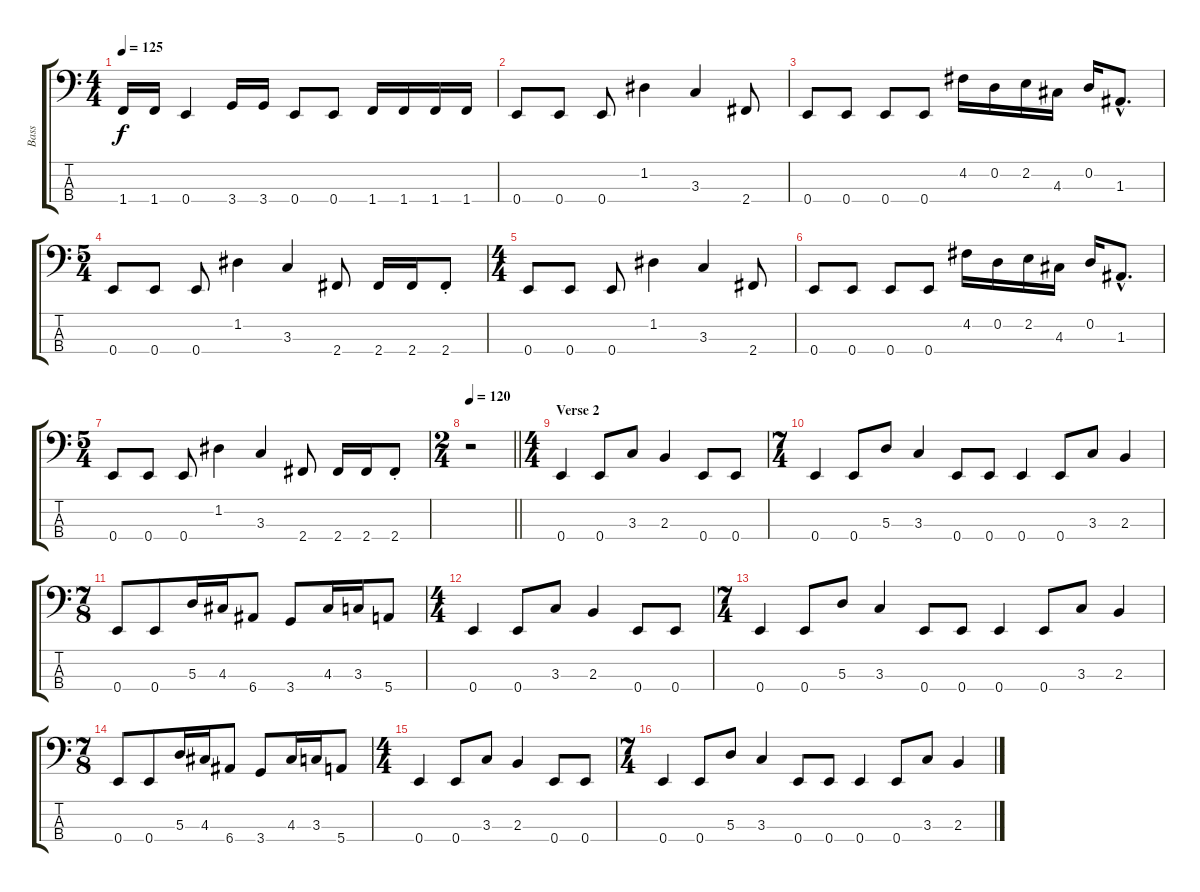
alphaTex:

\track ("Bass" "Bass") {instrument electricbassfinger}
\staff {score tabs}
\tuning (G2 D2 A1 E1) {hide}
\ts (4 4)
\tempo 125
\clef f4
\ks c
1.4.16{dy f} 1.4.16 0.4.4 3.4.16 3.4.16 0.4.8 0.4.8 1.4.16 1.4.16 1.4.16 1.4.16 |
0.4.8 0.4.8 0.4.8 1.2.4 3.3.4 2.4.8 |
0.4.8 0.4.8 0.4.8 0.4.8 4.2.16 0.2.16 2.2.16 4.3.16 0.2.16 1.3{hac}.8{d} |
\ts (5 4)
0.4.8 0.4.8 0.4.8 1.2.4 3.3.4 2.4.8 2.4.16 2.4.16 2.4{st}.8 |
\ts (4 4)
0.4.8 0.4.8 0.4.8 1.2.4 3.3.4 2.4.8 |
0.4.8 0.4.8 0.4.8 0.4.8 4.2.16 0.2.16 2.2.16 4.3.16 0.2.16 1.3{hac}.8{d} |
\ts (5 4)
0.4.8 0.4.8 0.4.8 1.2.4 3.3.4 2.4.8 2.4.16 2.4.16 2.4{st}.8 |
\ts (2 4)
\tempo 120
\barLineRight lightlight
r.2 |
\ts (4 4)
\section ("" "Verse 2")
0.4.4 0.4.8 3.3.8 2.3.4 0.4.8 0.4.8 |
\ts (7 4)
0.4.4 0.4.8 5.3.8 3.3.4 0.4.8 0.4.8 0.4.4 0.4.8 3.3.8 2.3.4 |
\ts (7 8)
0.4.8 0.4.8 5.3.16 4.3.16 6.4.8 3.4.8 4.3.16 3.3.16 5.4.8 |
\ts (4 4)
0.4.4 0.4.8 3.3.8 2.3.4 0.4.8 0.4.8 |
\ts (7 4)
0.4.4 0.4.8 5.3.8 3.3.4 0.4.8 0.4.8 0.4.4 0.4.8 3.3.8 2.3.4 |
\ts (7 8)
0.4.8 0.4.8 5.3.16 4.3.16 6.4.8 3.4.8 4.3.16 3.3.16 5.4.8 |
\ts (4 4)
0.4.4 0.4.8 3.3.8 2.3.4 0.4.8 0.4.8 |
\ts (7 4)
0.4.4 0.4.8 5.3.8 3.3.4 0.4.8 0.4.8 0.4.4 0.4.8 3.3.8 2.3.4
